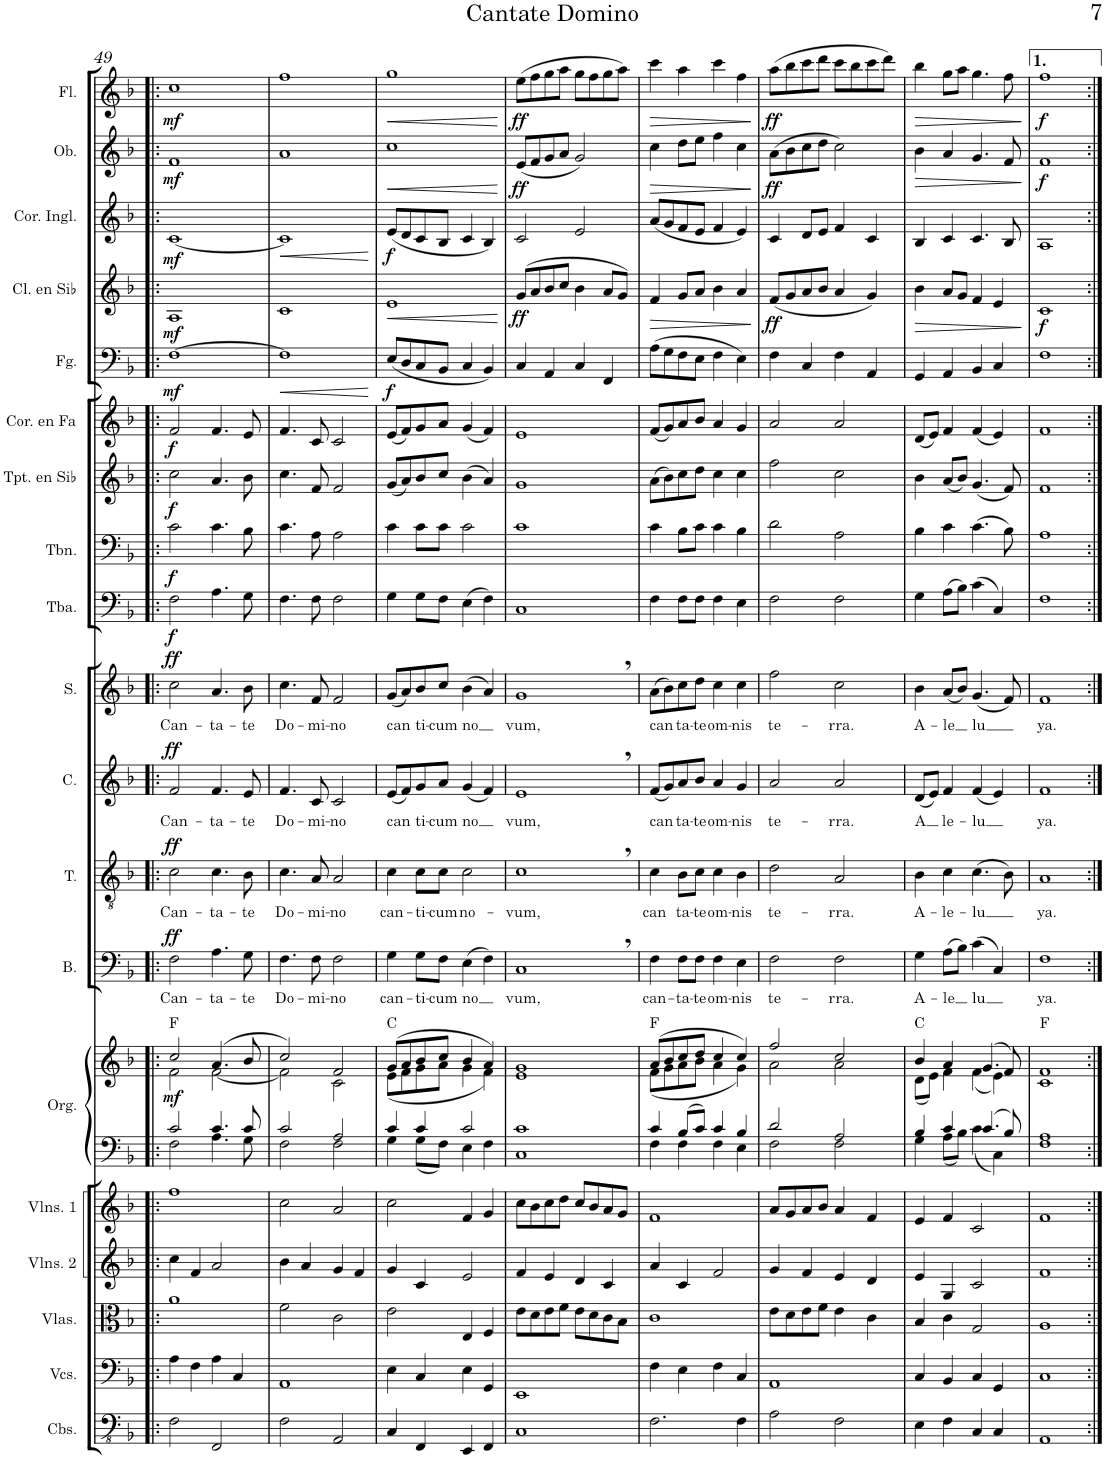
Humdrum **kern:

**kern	**kern	**kern	**kern	**kern	**kern	**kern	**dynam	**harte	**kern	**text	**dynam	**kern	**text	**dynam	**kern	**text	**dynam	**kern	**text	**dynam	**kern	**dynam	**kern	**dynam	**kern	**dynam	**kern	**dynam	**kern	**dynam	**kern	**dynam	**kern	**dynam	**kern	**dynam	**kern	**dynam
*part19	*part18	*part17	*part16	*part15	*part14	*part14	*part14	*part14	*part13	*part13	*part13	*part12	*part12	*part12	*part11	*part11	*part11	*part10	*part10	*part10	*part9	*part9	*part8	*part8	*part7	*part7	*part6	*part6	*part5	*part5	*part4	*part4	*part3	*part3	*part2	*part2	*part1	*part1
*staff20	*staff19	*staff18	*staff17	*staff16	*staff15	*staff14	*staff14/15	*	*staff13	*staff13	*staff13	*staff12	*staff12	*staff12	*staff11	*staff11	*staff11	*staff10	*staff10	*staff10	*staff9	*staff9	*staff8	*staff8	*staff7	*staff7	*staff6	*staff6	*staff5	*staff5	*staff4	*staff4	*staff3	*staff3	*staff2	*staff2	*staff1	*staff1
*I"Contrabajos	*I"Violonchelos	*I"Violas	*I"Violines 2	*I"Violines 1	*I"Órgano	*	*	*	*I"Bajo	*	*	*I"Tenor	*	*	*I"Contralto	*	*	*I"Soprano	*	*	*I"Tuba	*	*I"Trombón	*	*I"Trompeta en Sib	*	*I"Trompa en Fa	*	*I"Fagot	*	*I"Clarinete en Sib	*	*I"Corno inglés	*	*I"Oboe	*	*I"Flauta	*
*I'Cbs.	*I'Vcs.	*I'Vlas.	*I'Vlns. 2	*I'Vlns. 1	*	*	*	*	*I'B.	*	*	*I'T.	*	*	*I'C.	*	*	*I'S.	*	*	*I'Tba.	*	*I'Tbn.	*	*I'Tpt. en Sib	*	*	*	*I'Fg.	*	*I'Cl. en Sib	*	*I'Cor. Ingl.	*	*I'Ob.	*	*I'Fl.	*
!!LO:PB:g=z
*clefFv4	*clefF4	*clefC3	*clefG2	*clefG2	*clefF4	*clefG2	*	*	*clefF4	*	*	*clefGv2	*	*	*clefG2	*	*	*clefG2	*	*	*clefF4	*	*clefF4	*	*clefG2	*	*clefG2	*	*clefF4	*	*clefG2	*	*clefG2	*	*clefG2	*	*clefG2	*
*	*	*	*	*	*	*	*	*	*	*	*	*	*	*	*	*	*	*	*	*	*	*	*	*	*Trd1c2	*	*Trd4c7	*	*	*	*Trd1c2	*	*Trd4c7	*	*	*	*	*
*k[b-]	*k[b-]	*k[b-]	*k[b-]	*k[b-]	*k[b-]	*k[b-]	*	*	*k[b-]	*	*	*k[b-]	*	*	*k[b-]	*	*	*k[b-]	*	*	*k[b-]	*	*k[b-]	*	*k[b-]	*	*k[b-]	*	*k[b-]	*	*k[b-]	*	*k[b-]	*	*k[b-]	*	*k[b-]	*
*M4/4	*M4/4	*M4/4	*M4/4	*M4/4	*M4/4	*M4/4	*	*	*M4/4	*	*	*M4/4	*	*	*M4/4	*	*	*M4/4	*	*	*M4/4	*	*M4/4	*	*M4/4	*	*M4/4	*	*M4/4	*	*M4/4	*	*M4/4	*	*M4/4	*	*M4/4	*
*met(c)	*met(c)	*met(c)	*met(c)	*met(c)	*met(c)	*met(c)	*	*	*met(c)	*	*	*met(c)	*	*	*met(c)	*	*	*met(c)	*	*	*met(c)	*	*met(c)	*	*met(c)	*	*met(c)	*	*met(c)	*	*met(c)	*	*met(c)	*	*met(c)	*	*met(c)	*
=49!|:	=49!|:	=49!|:	=49!|:	=49!|:	=49!|:	=49!|:	=49!|:	=49!|:	=49!|:	=49!|:	=49!|:	=49!|:	=49!|:	=49!|:	=49!|:	=49!|:	=49!|:	=49!|:	=49!|:	=49!|:	=49!|:	=49!|:	=49!|:	=49!|:	=49!|:	=49!|:	=49!|:	=49!|:	=49!|:	=49!|:	=49!|:	=49!|:	=49!|:	=49!|:	=49!|:	=49!|:	=49!|:	=49!|:
*	*	*	*	*	*^	*^	*	*	*	*	*	*	*	*	*	*	*	*	*	*	*	*	*	*	*	*	*	*	*	*	*	*	*	*	*	*	*	*
!	!	!	!	!	!	!	!	!	!LO:DY:b	!	!	!LO:LY:b	!LO:DY:a	!	!LO:LY:b	!LO:DY:a	!	!LO:LY:b	!LO:DY:a	!	!LO:LY:b	!LO:DY:a	!	!LO:DY:b	!	!LO:DY:b	!	!LO:DY:b	!	!LO:DY:b	!	!LO:DY:b	!	!LO:DY:b	!	!LO:DY:b	!	!LO:DY:b	!	!LO:DY:b
2FF\	4A\	1a	4cc\	1ff	2c/	2F\	2cc/	2f\	mf	F:maj	2F\	Can-	ff	2c\	Can-	ff	2f/	Can-	ff	2cc\	Can-	ff	2F\	f	2c\	f	2cc\	f	2f/	f	[1F	mf	1A	mf	[1c	mf	1f	mf	1cc	mf
.	4F\	.	4f/	.	.	.	.	.	.	.	.	.	.	.	.	.	.	.	.	.	.	.	.	.	.	.	.	.	.	.	.	.	.	.	.	.	.	.	.	.
!	!	!	!	!	!	!	!	!	!	!	!	!LO:LY:b	!	!	!LO:LY:b	!	!	!LO:LY:b	!	!	!LO:LY:b	!	!	!	!	!	!	!	!	!	!	!	!	!	!	!	!	!	!	!
2FFF/	4A\	.	2a/	.	4.c/	4.A\	(4.a/	[2f\	.	.	4.A\	-ta-	.	4.c\	-ta-	.	4.f/	-ta-	.	4.a/	-ta-	.	4.A\	.	4.c\	.	4.a/	.	4.f/	.	.	.	.	.	.	.	.	.	.	.
.	4C/	.	.	.	.	.	.	.	.	.	.	.	.	.	.	.	.	.	.	.	.	.	.	.	.	.	.	.	.	.	.	.	.	.	.	.	.	.	.	.
!	!	!	!	!	!	!	!	!	!	!	!	!LO:LY:b	!	!	!LO:LY:b	!	!	!LO:LY:b	!	!	!LO:LY:b	!	!	!	!	!	!	!	!	!	!	!	!	!	!	!	!	!	!	!
.	.	.	.	.	8c/	8G\	8b-/	.	.	.	8G\	-te	.	8B-\	-te	.	8e/	-te	.	8b-\	-te	.	8G\	.	8B-\	.	8b-\	.	8e/	.	.	.	.	.	.	.	.	.	.	.
=50	=50	=50	=50	=50	=50	=50	=50	=50	=50	=50	=50	=50	=50	=50	=50	=50	=50	=50	=50	=50	=50	=50	=50	=50	=50	=50	=50	=50	=50	=50	=50	=50	=50	=50	=50	=50	=50	=50	=50	=50
!	!	!	!	!	!	!	!	!	!	!	!	!LO:LY:b	!	!	!LO:LY:b	!	!	!LO:LY:b	!	!	!LO:LY:b	!	!	!	!	!	!	!	!	!	!	!LO:HP:b	!	!	!	!LO:HP:b	!	!	!	!
2FF\	1AA	2f\	4b-\	2cc\	2c/	2F\	2cc/)	2f\]	.	.	4.F\	Do-	.	4.c\	Do-	.	4.f/	Do-	.	4.cc\	Do-	.	4.F\	.	4.c\	.	4.cc\	.	4.f/	.	1F]	<	1c	.	1c]	<	1a	.	1ff	.
.	.	.	4a/	.	.	.	.	.	.	.	.	.	.	.	.	.	.	.	.	.	.	.	.	.	.	.	.	.	.	.	.	.	.	.	.	.	.	.	.	.
!	!	!	!	!	!	!	!	!	!	!	!	!LO:LY:b	!	!	!LO:LY:b	!	!	!LO:LY:b	!	!	!LO:LY:b	!	!	!	!	!	!	!	!	!	!	!	!	!	!	!	!	!	!	!
.	.	.	.	.	.	.	.	.	.	.	8F\	-mi-	.	8A/	-mi-	.	8c/	-mi-	.	8f/	-mi-	.	8F\	.	8A\	.	8f/	.	8c/	.	.	.	.	.	.	.	.	.	.	.
!	!	!	!	!	!	!	!	!	!	!	!	!LO:LY:b	!	!	!LO:LY:b	!	!	!LO:LY:b	!	!	!LO:LY:b	!	!	!	!	!	!	!	!	!	!	!	!	!	!	!	!	!	!	!
2AAA/	.	2c\	4g/	2a/	2A/	2F\	2f/	2c\	.	.	2F\	-no	.	2A/	-no	.	2c/	-no	.	2f/	-no	.	2F\	.	2A\	.	2f/	.	2c/	.	.	.	.	.	.	.	.	.	.	.
.	.	.	4f/	.	.	.	.	.	.	.	.	.	.	.	.	.	.	.	.	.	.	.	.	.	.	.	.	.	.	.	.	.	.	.	.	.	.	.	.	.
*	*	*	*	*	*v	*v	*	*	*	*	*	*	*	*	*	*	*	*	*	*	*	*	*	*	*	*	*	*	*	*	*	*	*	*	*	*	*	*	*	*
*	*	*	*	*	*	*v	*v	*	*	*	*	*	*	*	*	*	*	*	*	*	*	*	*	*	*	*	*	*	*	*	*	*	*	*	*	*	*	*	*
.	.	.	.	.	.	.	.	.	.	.	.	.	.	.	.	.	.	.	.	.	.	.	.	.	.	.	.	.	.	[	.	.	.	[	.	.	.	.
=51	=51	=51	=51	=51	=51	=51	=51	=51	=51	=51	=51	=51	=51	=51	=51	=51	=51	=51	=51	=51	=51	=51	=51	=51	=51	=51	=51	=51	=51	=51	=51	=51	=51	=51	=51	=51	=51	=51
*	*	*	*	*	*^	*^	*	*	*	*	*	*	*	*	*	*	*	*	*	*	*	*	*	*	*	*	*	*	*	*	*	*	*	*	*	*	*	*
!	!	!	!	!	!	!	!	!	!	!	!	!LO:LY:b	!	!	!LO:LY:b	!	!	!LO:LY:b	!	!	!LO:LY:b	!	!	!	!	!	!	!	!	!	!	!LO:DY:b	!	!LO:HP:b	!	!LO:DY:b	!	!LO:HP:b	!	!LO:HP:b
4CC/	4E\	2e\	4g/	2cc\	4c/	4G\	(8g/L	(8e\L	.	C:maj	4G\	can-	.	4c\	can-	.	(8e/L	can	.	(8g/L	can	.	4G\	.	4c\	.	(8g/L	.	(8e/L	.	(8E/L	f	1e	<	(8e/L	f	1cc	<	1gg	<
.	.	.	.	.	.	.	8a/	8f\	.	.	.	.	.	.	.	.	8f/)	.	.	8a/)	.	.	.	.	.	.	8a/)	.	8f/)	.	8D/	.	.	.	8d/	.	.	.	.	.
!	!	!	!	!	!	!	!	!	!	!	!	!LO:LY:b	!	!	!LO:LY:b	!	!	!LO:LY:b	!	!	!LO:LY:b	!	!	!	!	!	!	!	!	!	!	!	!	!	!	!	!	!	!	!
4FFF/	4C/	.	4c/	.	4c/	8G\L	8b-/	8g\	.	.	8G\L	-ti-	.	8c\L	-ti-	.	8g/	ti-	.	8b-/	ti-	.	8G\L	.	8c\L	.	8b-/	.	8g/	.	8C/	.	.	.	8c/	.	.	.	.	.
!	!	!	!	!	!	!	!	!	!	!	!	!LO:LY:b	!	!	!LO:LY:b	!	!	!LO:LY:b	!	!	!LO:LY:b	!	!	!	!	!	!	!	!	!	!	!	!	!	!	!	!	!	!	!
.	.	.	.	.	.	8F\J	8cc/J	8a\J	.	.	8F\J	-cum	.	8c\J	-cum	.	8a/J	-cum	.	8cc/J	-cum	.	8F\J	.	8c\J	.	8cc/J	.	8a/J	.	8BB-/J	.	.	.	8B-/J	.	.	.	.	.
!	!	!	!	!	!	!	!	!	!	!	!	!LO:LY:b	!	!	!LO:LY:b	!	!	!LO:LY:b	!	!	!LO:LY:b	!	!	!	!	!	!	!	!	!	!	!	!	!	!	!	!	!	!	!
4EEE/	4E\	4E/	2e/	4f/	2c/	4E\	4b-/	4g\	.	.	(4E\	no	.	2c\	no-	.	(4g/	no	.	(4b-\	no	.	(4E\	.	2c\	.	(4b-\	.	(4g/	.	4C/	.	.	.	4c/	.	.	.	.	.
4FFF/	4GG/	4F/	.	4g/	.	4F\	4a/)	4f\)	.	.	4F\)	.	.	.	.	.	4f/)	.	.	4a/)	.	.	4F\)	.	.	.	4a/)	.	4f/)	.	4BB-/)	.	.	.	4B-/)	.	.	.	.	.
*	*	*	*	*	*v	*v	*	*	*	*	*	*	*	*	*	*	*	*	*	*	*	*	*	*	*	*	*	*	*	*	*	*	*	*	*	*	*	*	*	*
*	*	*	*	*	*	*v	*v	*	*	*	*	*	*	*	*	*	*	*	*	*	*	*	*	*	*	*	*	*	*	*	*	*	*	*	*	*	*	*	*
.	.	.	.	.	.	.	.	.	.	.	.	.	.	.	.	.	.	.	.	.	.	.	.	.	.	.	.	.	.	.	.	[	.	.	.	[	.	[
=52	=52	=52	=52	=52	=52	=52	=52	=52	=52	=52	=52	=52	=52	=52	=52	=52	=52	=52	=52	=52	=52	=52	=52	=52	=52	=52	=52	=52	=52	=52	=52	=52	=52	=52	=52	=52	=52	=52
*	*	*	*	*	*^	*^	*	*	*	*	*	*	*	*	*	*	*	*	*	*	*	*	*	*	*	*	*	*	*	*	*	*	*	*	*	*	*	*
!	!	!	!	!	!	!	!	!	!	!	!	!LO:LY:b	!	!	!LO:LY:b	!	!	!LO:LY:b	!	!	!LO:LY:b	!	!	!	!	!	!	!	!	!	!	!	!	!LO:DY:b	!	!	!	!LO:DY:b	!	!LO:DY:b
1CC	1EE	8e\L	4f/	8cc\L	1c	1C	1g	1e	.	.	1C,	vum,	.	1c,	-vum,	.	1e,	vum,	.	1g,	vum,	.	1C	.	1c	.	1g	.	1e	.	4C/	.	(8g/L	ff	2c/	.	(8e/L	ff	(8ee\L	ff
.	.	8d\	.	8b-\	.	.	.	.	.	.	.	.	.	.	.	.	.	.	.	.	.	.	.	.	.	.	.	.	.	.	.	.	8a/	.	.	.	8f/	.	8ff\	.
.	.	8e\	4e/	8cc\	.	.	.	.	.	.	.	.	.	.	.	.	.	.	.	.	.	.	.	.	.	.	.	.	.	.	4AA/	.	8b-/	.	.	.	8g/	.	8gg\	.
.	.	8f\J	.	8dd\J	.	.	.	.	.	.	.	.	.	.	.	.	.	.	.	.	.	.	.	.	.	.	.	.	.	.	.	.	8cc/J	.	.	.	8a/J	.	8aa\J	.
.	.	8e\L	4d/	8cc/L	.	.	.	.	.	.	.	.	.	.	.	.	.	.	.	.	.	.	.	.	.	.	.	.	.	.	4C/	.	4b-\	.	2e/	.	2g/)	.	8gg\L	.
.	.	8d\	.	8b-/	.	.	.	.	.	.	.	.	.	.	.	.	.	.	.	.	.	.	.	.	.	.	.	.	.	.	.	.	.	.	.	.	.	.	8ff\	.
.	.	8c\	4c/	8a/	.	.	.	.	.	.	.	.	.	.	.	.	.	.	.	.	.	.	.	.	.	.	.	.	.	.	4FF/	.	8a/L	.	.	.	.	.	8gg\	.
.	.	8B-\J	.	8g/J	.	.	.	.	.	.	.	.	.	.	.	.	.	.	.	.	.	.	.	.	.	.	.	.	.	.	.	.	8g/J)	.	.	.	.	.	8aa\J)	.
=53	=53	=53	=53	=53	=53	=53	=53	=53	=53	=53	=53	=53	=53	=53	=53	=53	=53	=53	=53	=53	=53	=53	=53	=53	=53	=53	=53	=53	=53	=53	=53	=53	=53	=53	=53	=53	=53	=53	=53	=53
!	!	!	!	!	!	!	!	!	!	!	!	!LO:LY:b	!	!	!LO:LY:b	!	!	!LO:LY:b	!	!	!LO:LY:b	!	!	!	!	!	!	!	!	!	!	!	!	!LO:HP:b	!	!	!	!LO:HP:b	!	!LO:HP:b
2.FF\	4F\	1c	4a/	1f	4c/	4F\	(8a/L	(8f\L	.	F:maj	4F\	can-	.	4c\	can	.	(8f/L	can	.	(8a\L	can	.	4F\	.	4c\	.	(8a\L	.	(8f/L	.	(8A\L	.	4f/	>	(8a/L	.	4cc\	>	4ccc\	>
.	.	.	.	.	.	.	8b-/	8g\	.	.	.	.	.	.	.	.	8g/)	.	.	8b-\)	.	.	.	.	.	.	8b-\)	.	8g/)	.	8G\	.	.	.	8g/	.	.	.	.	.
!	!	!	!	!	!	!	!	!	!	!	!	!LO:LY:b	!	!	!LO:LY:b	!	!	!LO:LY:b	!	!	!LO:LY:b	!	!	!	!	!	!	!	!	!	!	!	!	!	!	!	!	!	!	!
.	4E\	.	4c/	.	8B-/L	4F\	8cc/	8a\	.	.	8F\L	-ta-	.	8B-\L	ta-	.	8a/	ta-	.	8cc\	ta-	.	8F\L	.	8B-\L	.	8cc\	.	8a/	.	8F\	.	8g/L	.	8f/	.	8dd\L	.	4aa\	.
!	!	!	!	!	!	!	!	!	!	!	!	!LO:LY:b	!	!	!LO:LY:b	!	!	!LO:LY:b	!	!	!LO:LY:b	!	!	!	!	!	!	!	!	!	!	!	!	!	!	!	!	!	!	!
.	.	.	.	.	8c/J	.	8dd/J	8b-\J	.	.	8F\J	-te	.	8c\J	-te	.	8b-/J	-te	.	8dd\J	-te	.	8F\J	.	8c\J	.	8dd\J	.	8b-/J	.	8E\J	.	8a/J	.	8e/J	.	8ee\J	.	.	.
!	!	!	!	!	!	!	!	!	!	!	!	!LO:LY:b	!	!	!LO:LY:b	!	!	!LO:LY:b	!	!	!LO:LY:b	!	!	!	!	!	!	!	!	!	!	!	!	!	!	!	!	!	!	!
.	4F\	.	2f/	.	4c/	4F\	4cc/	4a\	.	.	4F\	om-	.	4c\	om-	.	4a/	om-	.	4cc\	om-	.	4F\	.	4c\	.	4cc\	.	4a/	.	4F\	.	4b-\	.	4f/	.	4ff\	.	4ccc\	.
!	!	!	!	!	!	!	!	!	!	!	!	!LO:LY:b	!	!	!LO:LY:b	!	!	!LO:LY:b	!	!	!LO:LY:b	!	!	!	!	!	!	!	!	!	!	!	!	!	!	!	!	!	!	!
4FF\	4C/	.	.	.	4B-/	4E\	4cc/)	4g\)	.	.	4E\	-nis	.	4B-\	-nis	.	4g/	-nis	.	4cc\	-nis	.	4E\	.	4B-\	.	4cc\	.	4g/	.	4E\)	.	4a/	.	4e/)	.	4cc\	.	4ff\	.
*	*	*	*	*	*v	*v	*	*	*	*	*	*	*	*	*	*	*	*	*	*	*	*	*	*	*	*	*	*	*	*	*	*	*	*	*	*	*	*	*	*
*	*	*	*	*	*	*v	*v	*	*	*	*	*	*	*	*	*	*	*	*	*	*	*	*	*	*	*	*	*	*	*	*	*	*	*	*	*	*	*	*
.	.	.	.	.	.	.	.	.	.	.	.	.	.	.	.	.	.	.	.	.	.	.	.	.	.	.	.	.	.	.	.	]	.	.	.	]	.	]
=54	=54	=54	=54	=54	=54	=54	=54	=54	=54	=54	=54	=54	=54	=54	=54	=54	=54	=54	=54	=54	=54	=54	=54	=54	=54	=54	=54	=54	=54	=54	=54	=54	=54	=54	=54	=54	=54	=54
*	*	*	*	*	*^	*^	*	*	*	*	*	*	*	*	*	*	*	*	*	*	*	*	*	*	*	*	*	*	*	*	*	*	*	*	*	*	*	*
!	!	!	!	!	!	!	!	!	!	!	!	!LO:LY:b	!	!	!LO:LY:b	!	!	!LO:LY:b	!	!	!LO:LY:b	!	!	!	!	!	!	!	!	!	!	!	!	!LO:DY:b	!	!	!	!LO:DY:b	!	!LO:DY:b
2AA\	1AA	8e\L	4g/	8a/L	2d/	2F\	2ff/	2a\	.	.	2F\	te-	.	2d\	te-	.	2a/	te-	.	2ff\	te-	.	2F\	.	2d\	.	2ff\	.	2a/	.	4F\	.	(8f/L	ff	4c/	.	(8a\L	ff	(8aa\L	ff
.	.	8d\	.	8g/	.	.	.	.	.	.	.	.	.	.	.	.	.	.	.	.	.	.	.	.	.	.	.	.	.	.	.	.	8g/	.	.	.	8b-\	.	8bb-\	.
.	.	8e\	4f/	8a/	.	.	.	.	.	.	.	.	.	.	.	.	.	.	.	.	.	.	.	.	.	.	.	.	.	.	4C/	.	8a/	.	8d/L	.	8cc\	.	8ccc\	.
.	.	8f\J	.	8b-/J	.	.	.	.	.	.	.	.	.	.	.	.	.	.	.	.	.	.	.	.	.	.	.	.	.	.	.	.	8b-/J	.	8e/J	.	8dd\J	.	8ddd\J	.
!	!	!	!	!	!	!	!	!	!	!	!	!LO:LY:b	!	!	!LO:LY:b	!	!	!LO:LY:b	!	!	!LO:LY:b	!	!	!	!	!	!	!	!	!	!	!	!	!	!	!	!	!	!	!
2FF\	.	4e\	4e/	4a/	2A/	2F\	2cc/	2a\	.	.	2F\	-rra.	.	2A/	-rra.	.	2a/	-rra.	.	2cc\	-rra.	.	2F\	.	2A\	.	2cc\	.	2a/	.	4F\	.	4a/	.	4f/	.	2cc\)	.	8ccc\L	.
.	.	.	.	.	.	.	.	.	.	.	.	.	.	.	.	.	.	.	.	.	.	.	.	.	.	.	.	.	.	.	.	.	.	.	.	.	.	.	8bb-\	.
.	.	4c\	4d/	4f/	.	.	.	.	.	.	.	.	.	.	.	.	.	.	.	.	.	.	.	.	.	.	.	.	.	.	4AA/	.	4g/)	.	4c/	.	.	.	8ccc\	.
.	.	.	.	.	.	.	.	.	.	.	.	.	.	.	.	.	.	.	.	.	.	.	.	.	.	.	.	.	.	.	.	.	.	.	.	.	.	.	8ddd\J)	.
=55	=55	=55	=55	=55	=55	=55	=55	=55	=55	=55	=55	=55	=55	=55	=55	=55	=55	=55	=55	=55	=55	=55	=55	=55	=55	=55	=55	=55	=55	=55	=55	=55	=55	=55	=55	=55	=55	=55	=55	=55
!	!	!	!	!	!	!	!	!	!	!	!	!LO:LY:b	!	!	!LO:LY:b	!	!	!LO:LY:b	!	!	!LO:LY:b	!	!	!	!	!	!	!	!	!	!	!	!	!LO:HP:b	!	!	!	!LO:HP:b	!	!LO:HP:b
4EE\	4C/	4B-/	4e/	4e/	4B-/	4G\	4b-/	(8d\L	.	C:maj	4G\	A-	.	4B-\	A-	.	(8d/L	A	.	4b-\	A-	.	4G\	.	4B-\	.	4b-\	.	(8d/L	.	4GG/	.	4b-\	>	4B-/	.	4b-\	>	4bb-\	>
.	.	.	.	.	.	.	.	8e\J)	.	.	.	.	.	.	.	.	8e/J)	.	.	.	.	.	.	.	.	.	.	.	8e/J)	.	.	.	.	.	.	.	.	.	.	.
!	!	!	!	!	!	!	!	!	!	!	!	!LO:LY:b	!	!	!LO:LY:b	!	!	!LO:LY:b	!	!	!LO:LY:b	!	!	!	!	!	!	!	!	!	!	!	!	!	!	!	!	!	!	!
4FF\	4BB-/	4c\	4G/	4f/	4c/	8A\L	4a/	4f\	.	.	(8A\L	-le	.	4c\	-le-	.	4f/	le-	.	(8a/L	-le	.	(8A\L	.	4c\	.	(8a/L	.	4f/	.	4AA/	.	8a/L	.	4c/	.	4a/	.	8gg\L	.
.	.	.	.	.	.	8B-\J	.	.	.	.	8B-\J)	.	.	.	.	.	.	.	.	8b-/J)	.	.	8B-\J)	.	.	.	8b-/J)	.	.	.	.	.	8g/J	.	.	.	.	.	8aa\J	.
!	!	!	!	!	!	!	!	!	!	!	!	!LO:LY:b	!	!	!LO:LY:b	!	!	!LO:LY:b	!	!	!LO:LY:b	!	!	!	!	!	!	!	!	!	!	!	!	!	!	!	!	!	!	!
4CC/	4C/	2G/	2c/	2c/	4.c/	4c\	(4.g/	(4f\	.	.	(4c\	lu	.	(4.c\	-lu	.	(4f/	-lu	.	(4.g/	lu	.	(4c\	.	(4.c\	.	(4.g/	.	(4f/	.	4BB-/	.	4f/	.	4.c/	.	4.g/	.	4.gg\	.
4CC/	4GG/	.	.	.	.	4C\	.	4e\)	.	.	4C/)	.	.	.	.	.	4e/)	.	.	.	.	.	4C/)	.	.	.	.	.	4e/)	.	4C/	.	4e/	.	.	.	.	.	.	.
.	.	.	.	.	8B-/	.	8f/)	.	.	.	.	.	.	8B-\)	.	.	.	.	.	8f/)	.	.	.	.	8B-\)	.	8f/)	.	.	.	.	.	.	.	8B-/	.	8f/	.	8ff\	.
*	*	*	*	*	*v	*v	*	*	*	*	*	*	*	*	*	*	*	*	*	*	*	*	*	*	*	*	*	*	*	*	*	*	*	*	*	*	*	*	*	*
*	*	*	*	*	*	*v	*v	*	*	*	*	*	*	*	*	*	*	*	*	*	*	*	*	*	*	*	*	*	*	*	*	*	*	*	*	*	*	*	*
.	.	.	.	.	.	.	.	.	.	.	.	.	.	.	.	.	.	.	.	.	.	.	.	.	.	.	.	.	.	.	.	]	.	.	.	]	.	]
=56	=56	=56	=56	=56	=56	=56	=56	=56	=56	=56	=56	=56	=56	=56	=56	=56	=56	=56	=56	=56	=56	=56	=56	=56	=56	=56	=56	=56	=56	=56	=56	=56	=56	=56	=56	=56	=56	=56
*	*	*	*	*	*^	*^	*	*	*	*	*	*	*	*	*	*	*	*	*	*	*	*	*	*	*	*	*	*	*	*	*	*	*	*	*	*	*	*
!	!	!	!	!	!	!	!	!	!	!	!	!LO:LY:b	!	!	!LO:LY:b	!	!	!LO:LY:b	!	!	!LO:LY:b	!	!	!	!	!	!	!	!	!	!	!	!	!LO:DY:b	!	!	!	!LO:DY:b	!	!LO:DY:b
1AAA	1C	1A	1f	1f	1A	1F	1f	1c	.	F:maj	1F	ya.	.	1A	ya.	.	1f	ya.	.	1f	ya.	.	1F	.	1A	.	1f	.	1f	.	1F	.	1c	f	1A	.	1f	f	1ff	f
*	*	*	*	*	*v	*v	*	*	*	*	*	*	*	*	*	*	*	*	*	*	*	*	*	*	*	*	*	*	*	*	*	*	*	*	*	*	*	*	*	*
*	*	*	*	*	*	*v	*v	*	*	*	*	*	*	*	*	*	*	*	*	*	*	*	*	*	*	*	*	*	*	*	*	*	*	*	*	*	*	*	*
=:|!	=:|!	=:|!	=:|!	=:|!	=:|!	=:|!	=:|!	=:|!	=:|!	=:|!	=:|!	=:|!	=:|!	=:|!	=:|!	=:|!	=:|!	=:|!	=:|!	=:|!	=:|!	=:|!	=:|!	=:|!	=:|!	=:|!	=:|!	=:|!	=:|!	=:|!	=:|!	=:|!	=:|!	=:|!	=:|!	=:|!	=:|!	=:|!
*-	*-	*-	*-	*-	*-	*-	*-	*-	*-	*-	*-	*-	*-	*-	*-	*-	*-	*-	*-	*-	*-	*-	*-	*-	*-	*-	*-	*-	*-	*-	*-	*-	*-	*-	*-	*-	*-	*-
